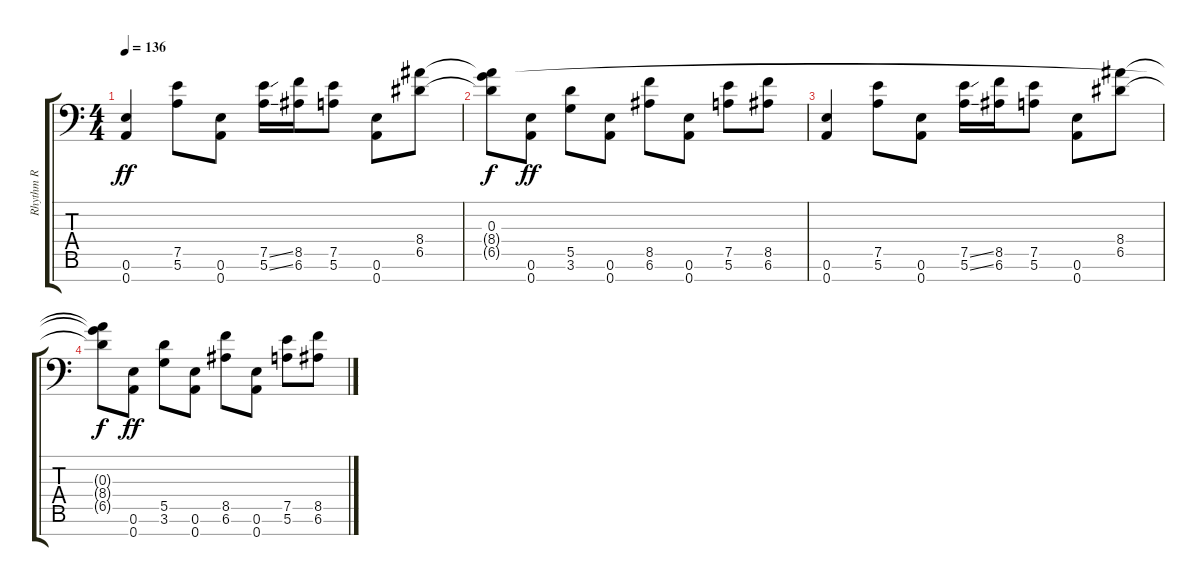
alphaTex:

\track ("Rhythm R" "Rhythm R") {instrument overdrivenguitar}
\staff {score tabs}
\tuning (E4 B3 G3 D3 A2 E2 A1) {hide}
\ts (4 4)
\tempo 136
\clef f4
\ks c
(0.6 0.7).4{dy ff} (7.5 5.6).8 (0.6 0.7).8 (7.5{ss} 5.6{ss}).16 (8.5 6.6).16 (7.5 5.6).8 (0.6 0.7).8 (8.4 6.5).8 |
(0.3{t} 8.4{t} 6.5{t}).8{dy f} (0.6 0.7).8{dy ff} (5.5 3.6).8 (0.6 0.7).8 (8.5 6.6).8 (0.6 0.7).8 (7.5 5.6).8 (8.5 6.6).8 |
(0.6 0.7).4 (7.5 5.6).8 (0.6 0.7).8 (7.5{ss} 5.6{ss}).16 (8.5 6.6).16 (7.5 5.6).8 (0.6 0.7).8 (8.4 6.5).8 |
(0.3{t} 8.4{t} 6.5{t}).8{dy f} (0.6 0.7).8{dy ff} (5.5 3.6).8 (0.6 0.7).8 (8.5 6.6).8 (0.6 0.7).8 (7.5 5.6).8 (8.5 6.6).8
